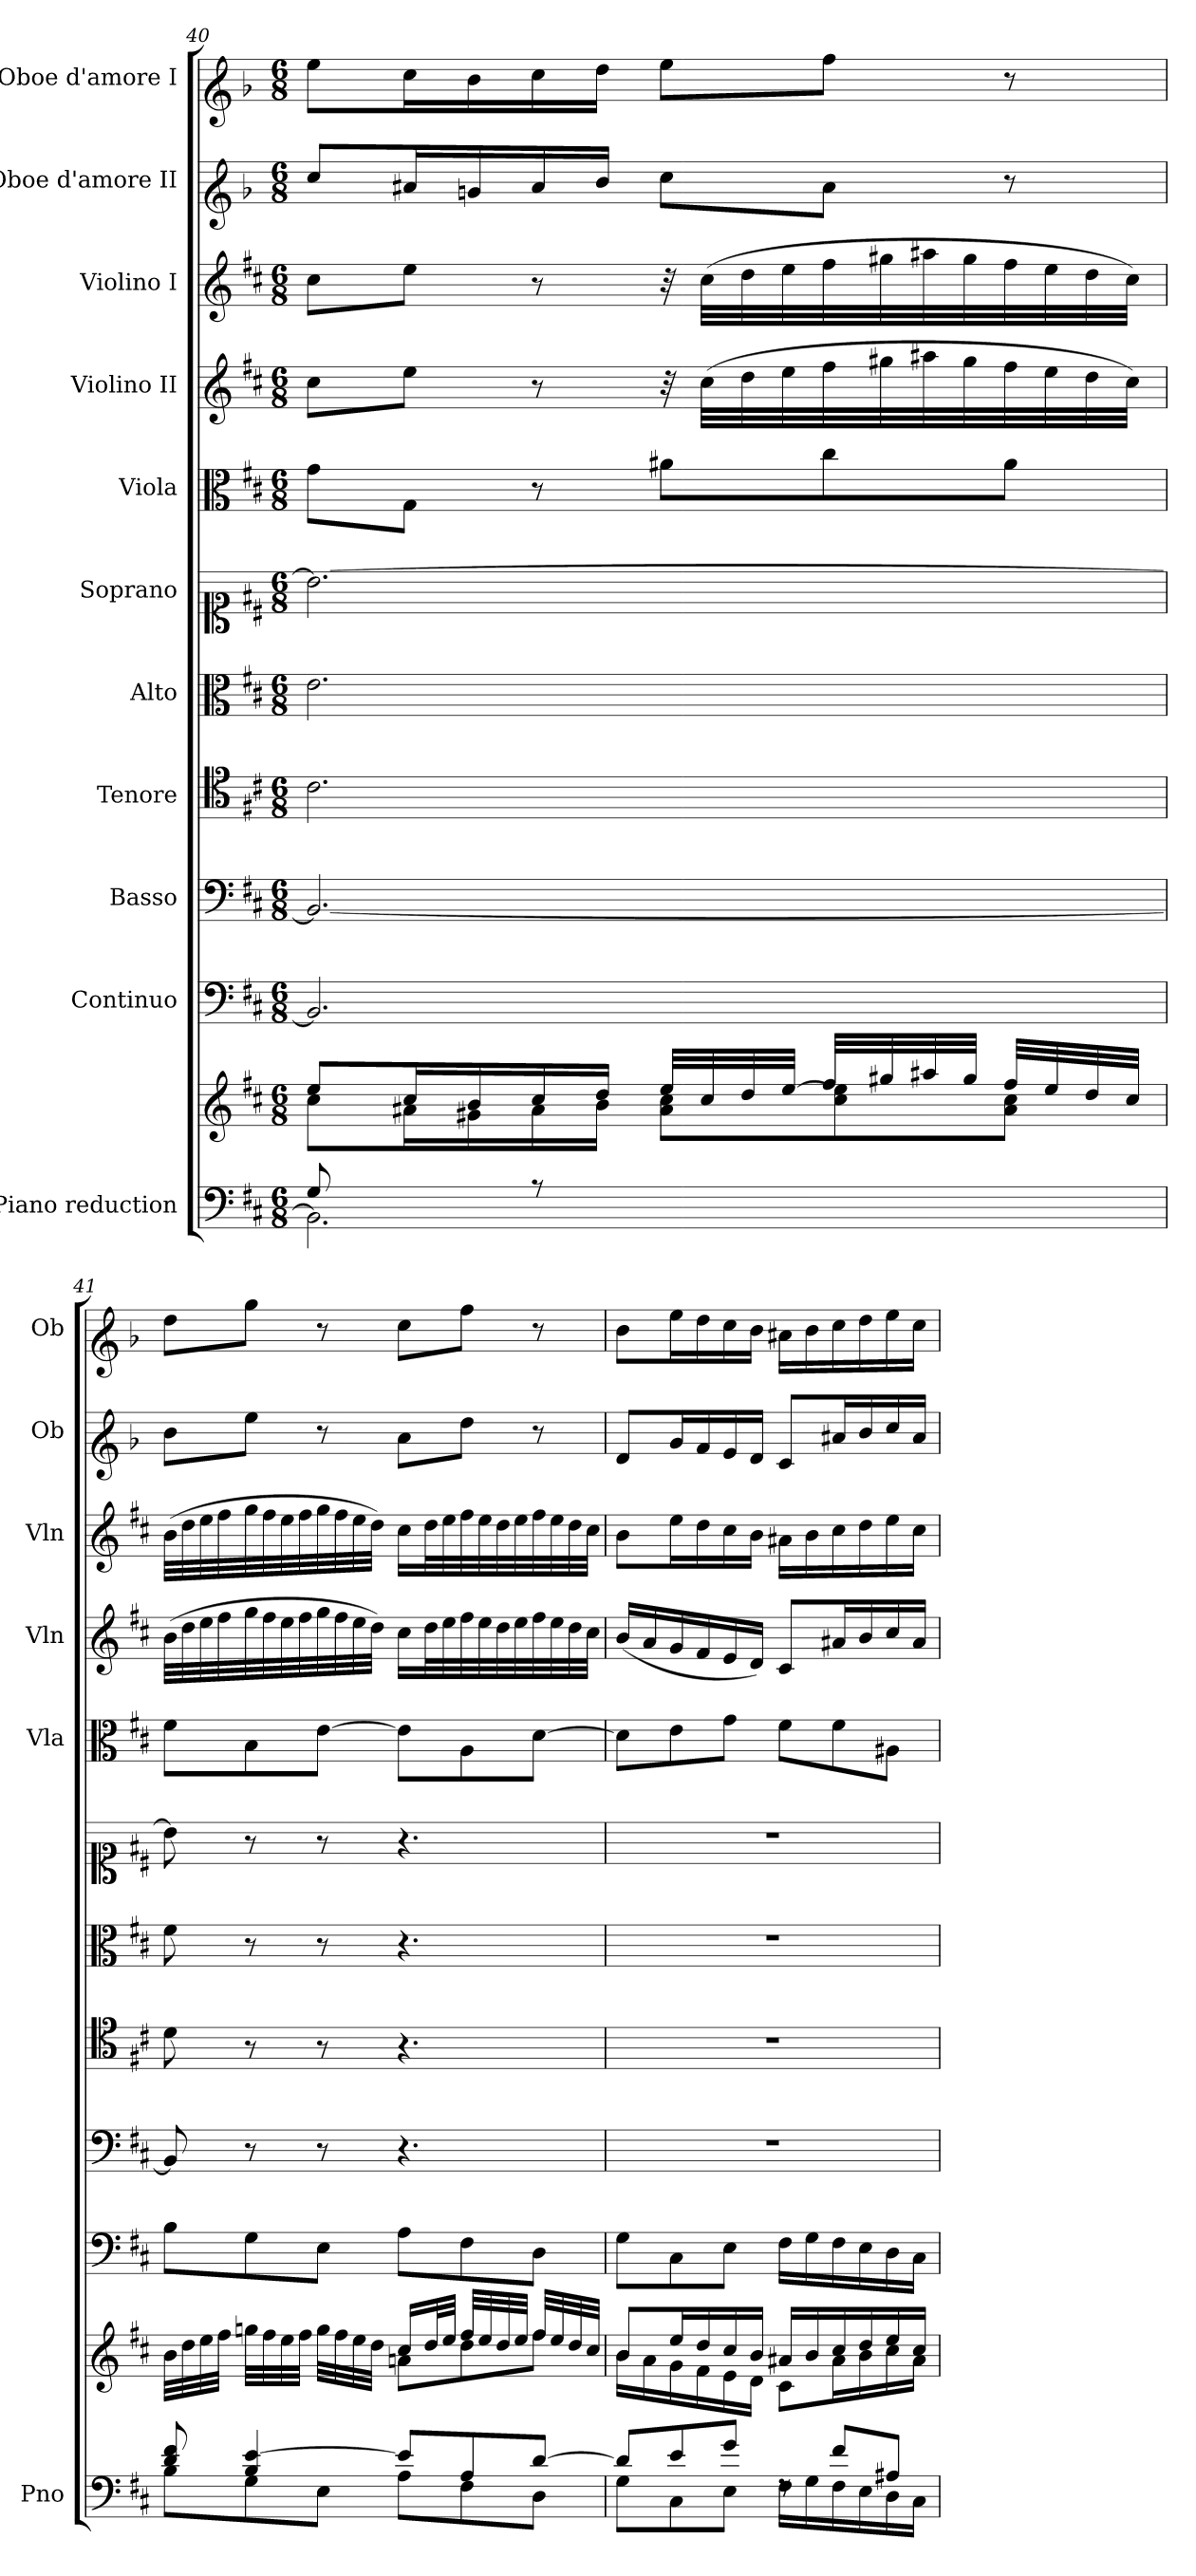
**kern	**kern	**kern	**kern	**kern	**kern	**kern	**kern	**kern	**kern	**kern	**kern
*part11	*part11	*part10	*part9	*part8	*part7	*part6	*part5	*part4	*part3	*part2	*part1
*staff12	*staff11	*staff10	*staff9	*staff8	*staff7	*staff6	*staff5	*staff4	*staff3	*staff2	*staff1
*I"Piano reduction	*	*I"Continuo	*I"Basso	*I"Tenore	*I"Alto	*I"Soprano	*I"Viola	*I"Violino II	*I"Violino I	*I"Oboe d'amore II	*I"Oboe d'amore I
*I'Pno	*	*	*	*	*	*	*I'Vla	*I'Vln	*I'Vln	*I'Ob	*I'Ob
!!LO:PB:g=z
*clefF4	*clefG2	*clefF4	*clefF4	*clefC4	*clefC3	*clefC1	*clefC3	*clefG2	*clefG2	*clefG1	*clefG1
*	*	*	*	*	*	*	*	*	*	*ITrd2c3	*ITrd2c3
*k[f#c#]	*k[f#c#]	*k[f#c#]	*k[f#c#]	*k[f#c#]	*k[f#c#]	*k[f#c#]	*k[f#c#]	*k[f#c#]	*k[f#c#]	*k[f#c#]	*k[f#c#]
*M6/8	*M6/8	*M6/8	*M6/8	*M6/8	*M6/8	*M6/8	*M6/8	*M6/8	*M6/8	*M6/8	*M6/8
=40	=40	=40	=40	=40	=40	=40	=40	=40	=40	=40	=40
*^	*^	*	*	*	*	*	*	*	*	*	*
*	*	*	*^	*	*	*	*	*	*	*	*	*	*
8G/L	2.BB\]	8ee/L	8cc#\L	8ryy	2.BB/]	2.BB/_	2.c#\	2.e\	2.b\_	8g\L	8cc#\L	8cc#\L	8cc#/L	8ee\L
8ryy	.	16cc#/L	16a#X\L	8e\J	.	.	.	.	.	8G\J	8ee\J	8ee\J	16a#X/L	16cc#\L
.	.	16b/	16g#i\	.	.	.	.	.	.	.	.	.	16g#X/	16b\
8r	.	16cc#/	16a#\	2ryy	.	.	.	.	.	8r	8r	8r	16a#/	16cc#\
.	.	16dd/JJ	16b\JJ	.	.	.	.	.	.	.	.	.	16b/JJ	16dd\JJ
4.ryy	.	32ee/LLL	8a#\ 8cc#\L	.	.	.	.	.	.	8a#X\L	32r	32r	8cc#\L	8ee\L
.	.	32cc#/	.	.	.	.	.	.	.	.	(>32cc#\LLL	(>32cc#\LLL	.	.
.	.	32dd/	.	.	.	.	.	.	.	.	32dd\	32dd\	.	.
.	.	[32ee/JJJ	.	.	.	.	.	.	.	.	32ee\	32ee\	.	.
.	.	32ff#/LLL	8cc#\ 8ee\]	.	.	.	.	.	.	8cc#\	32ff#\	32ff#\	8a#\J	8ff#\J
.	.	32gg#X/	.	.	.	.	.	.	.	.	32gg#X\	32gg#X\	.	.
.	.	32aa#X/	.	.	.	.	.	.	.	.	32aa#X\	32aa#X\	.	.
.	.	32gg#/JJJ	.	.	.	.	.	.	.	.	32gg#\	32gg#\	.	.
.	.	32ff#/LLL	8a#\ 8cc#\J	.	.	.	.	.	.	8a#\J	32ff#\	32ff#\	8r	8r
.	.	32ee/	.	.	.	.	.	.	.	.	32ee\	32ee\	.	.
.	.	32dd/	.	.	.	.	.	.	.	.	32dd\	32dd\	.	.
.	.	32cc#/JJJ	.	.	.	.	.	.	.	.	32cc#\JJJ)	32cc#\JJJ)	.	.
*	*	*	*v	*v	*	*	*	*	*	*	*	*	*	*
=41	=41	=41	=41	=41	=41	=41	=41	=41	=41	=41	=41	=41	=41
8d/ 8f#/	8B\L	32b\LLL	4.ryy	8B\L	8BB/]	8d\	8f#\	8b\]	8f#\L	(>32b\LLL	(>32b\LLL	8b\L	8dd\L
.	.	32dd\	.	.	.	.	.	.	.	32dd\	32dd\	.	.
.	.	32ee\	.	.	.	.	.	.	.	32ee\	32ee\	.	.
.	.	32ff#\JJJ	.	.	.	.	.	.	.	32ff#\	32ff#\	.	.
4B/ [4e/	8G\	32ggn\LLL	.	8G\	8r	8r	8r	8r	8B\	32gg\	32gg\	8ee\J	8gg\J
.	.	32ff#\	.	.	.	.	.	.	.	32ff#\	32ff#\	.	.
.	.	32ee\	.	.	.	.	.	.	.	32ee\	32ee\	.	.
.	.	32ff#\JJJ	.	.	.	.	.	.	.	32ff#\	32ff#\	.	.
.	8E\J	32gg\LLL	.	8E\J	8r	8r	8r	8r	[8e\J	32gg\	32gg\	8r	8r
.	.	32ff#\	.	.	.	.	.	.	.	32ff#\	32ff#\	.	.
.	.	32ee\	.	.	.	.	.	.	.	32ee\	32ee\	.	.
.	.	32dd\JJJ	.	.	.	.	.	.	.	32dd\JJJ)	32dd\JJJ)	.	.
8e/L]	8A\L	16cc#/LL	8an\L	8A\L	4.r	4.r	4.r	4.r	8e\L]	16cc#\LL	16cc#\LL	8a\L	8cc#\L
.	.	32dd/L	.	.	.	.	.	.	.	32dd\L	32dd\L	.	.
.	.	32ee/JJJ	.	.	.	.	.	.	.	32ee\	32ee\	.	.
8A/	8F#\	32ff#/LLL	8dd\	8F#\	.	.	.	.	8A\	32ff#\	32ff#\	8dd\J	8ff#\J
.	.	32ee/	.	.	.	.	.	.	.	32ee\	32ee\	.	.
.	.	32dd/	.	.	.	.	.	.	.	32dd\	32dd\	.	.
.	.	32ee/JJJ	.	.	.	.	.	.	.	32ee\	32ee\	.	.
[8d/J	8D\J	32ff#/LLL	8ff#\J	8D\J	.	.	.	.	[8d\J	32ff#\	32ff#\	8r	8r
.	.	32ee/	.	.	.	.	.	.	.	32ee\	32ee\	.	.
.	.	32dd/	.	.	.	.	.	.	.	32dd\	32dd\	.	.
.	.	32cc#/JJJ	.	.	.	.	.	.	.	32cc#\JJJ	32cc#\JJJ	.	.
!!LO:PB:g=z
=42	=42	=42	=42	=42	=42	=42	=42	=42	=42	=42	=42	=42	=42
8d/L]	8G\L	8b/L	16b\LL	8G\L	2.r	2.r	2.r	2.r	8d\L]	(<16b/LL	8b\L	8d/L	8b\L
.	.	.	16a\	.	.	.	.	.	.	16a/	.	.	.
8e/	8C#\	16ee/L	16g\	8C#\	.	.	.	.	8e\	16g/	16ee\L	16g/L	16ee\L
.	.	16dd/	16f#\	.	.	.	.	.	.	16f#/	16dd\	16f#/	16dd\
8g/J	8E\J	16cc#/	16e\	8E\J	.	.	.	.	8g\J	16e/	16cc#\	16e/	16cc#\
.	.	16b/JJ	16d\JJ	.	.	.	.	.	.	16d/JJ)	16b\JJ	16d/JJ	16b\JJ
8rF	16F#\LL	16a#X/LL	8c#\L	16F#\LL	.	.	.	.	8f#\L	8c#/L	16a#X\LL	8c#/L	16a#X\LL
.	16G\	16b/	.	16G\	.	.	.	.	.	.	16b\	.	16b\
8f#/L	16F#\	16cc#/	16a#\L	16F#\	.	.	.	.	8f#\	16a#X/L	16cc#\	16a#X/L	16cc#\
.	16E\	16dd/	16b\	16E\	.	.	.	.	.	16b/	16dd\	16b/	16dd\
8A#X/J	16D\	16ee/	16cc#\	16D\	.	.	.	.	8A#X\J	16cc#/	16ee\	16cc#/	16ee\
.	16C#\JJ	16cc#/JJ	16a#\JJ	16C#\JJ	.	.	.	.	.	16a#/JJ	16cc#\JJ	16a#/JJ	16cc#\JJ
*v	*v	*	*	*	*	*	*	*	*	*	*	*	*
*	*v	*v	*	*	*	*	*	*	*	*	*	*
=	=	=	=	=	=	=	=	=	=	=	=
*-	*-	*-	*-	*-	*-	*-	*-	*-	*-	*-	*-
